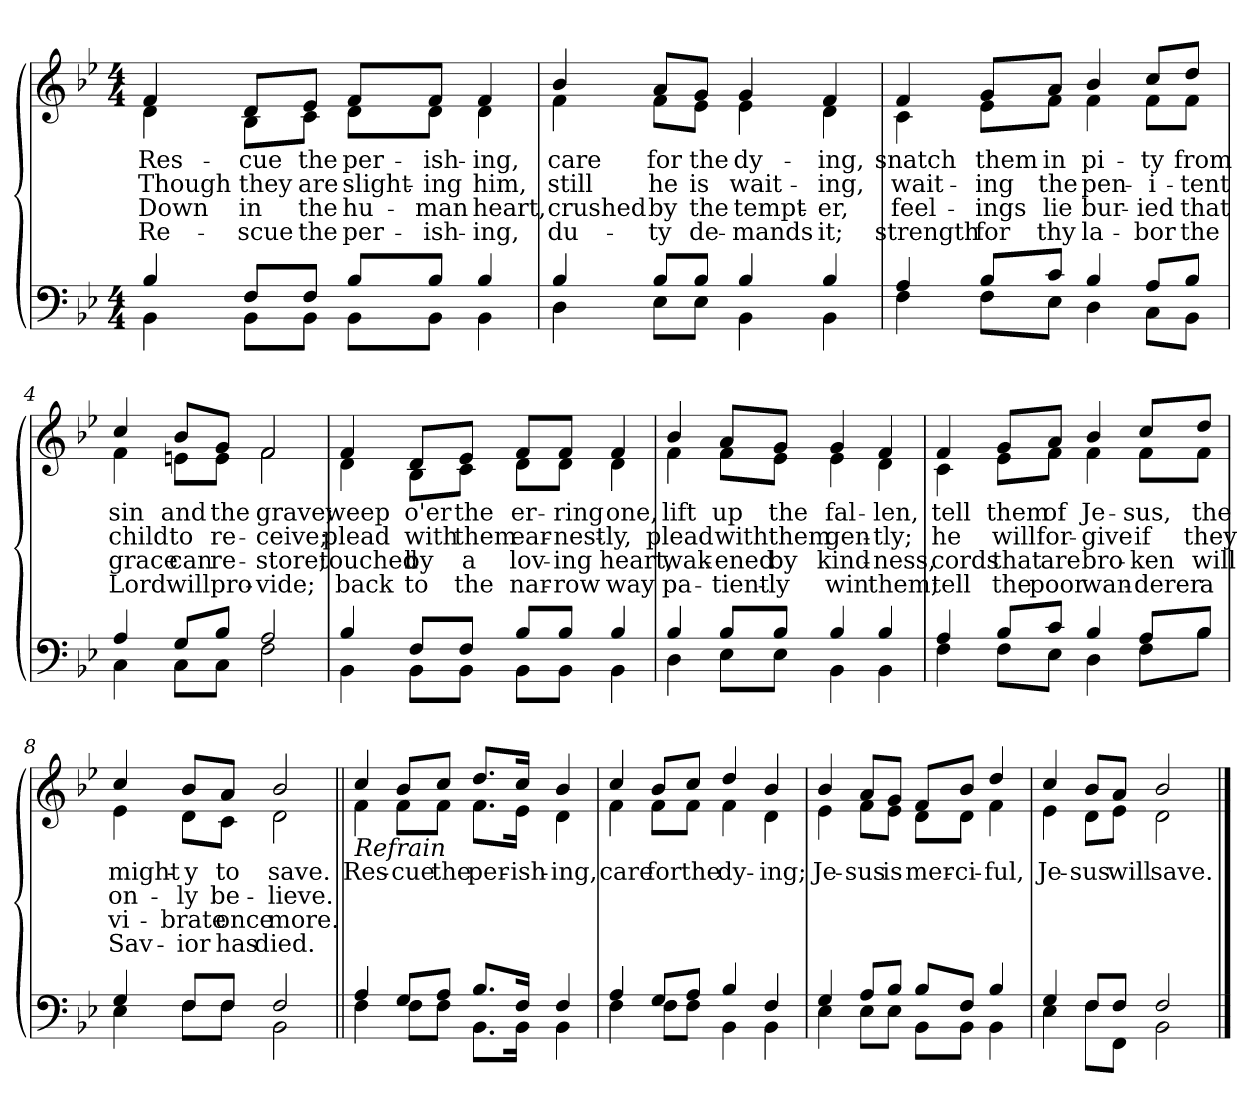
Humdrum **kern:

**kern	**kern	**text	**text	**text	**text
*part2	*part1	*part1	*part1	*part1	*part1
*staff2	*staff1	*staff1	*staff1	*staff1	*staff1
*clefF4	*clefG2	*	*	*	*
*k[b-e-]	*k[b-e-]	*	*	*	*
*M4/4	*M4/4	*	*	*	*
=1	=1	=1	=1	=1	=1
*^	*	*	*	*	*
!	!	!LO:TX:b:i:t=Verse	!	!	!	!
!	!	!	!LO:LY:b	!LO:LY:b	!LO:LY:b	!LO:LY:b
*	*	*^	*	*	*	*
4B-/	4BB-\	4f/	4d\	Res-	Though	Down	Re-
!	!	!	!	!LO:LY:b	!LO:LY:b	!LO:LY:b	!LO:LY:b
8F/L	8BB-\L	8d/L	8B-\L	-cue	they	in	-scue
!	!	!	!	!LO:LY:b	!LO:LY:b	!LO:LY:b	!LO:LY:b
8F/J	8BB-\J	8e-/J	8c\J	the	are	the	the
!	!	!	!	!LO:LY:b	!LO:LY:b	!LO:LY:b	!LO:LY:b
8B-/L	8BB-\L	8f/L	8d\L	per-	slight-	hu-	per-
!	!	!	!	!LO:LY:b	!LO:LY:b	!LO:LY:b	!LO:LY:b
8B-/J	8BB-\J	8f/J	8d\J	-ish-	-ing	-man	-ish-
!	!	!	!	!LO:LY:b	!LO:LY:b	!LO:LY:b	!LO:LY:b
4B-/	4BB-\	4f/	4d\	-ing,	him,	heart,	-ing,
=2	=2	=2	=2	=2	=2	=2	=2
!	!	!	!	!LO:LY:b	!LO:LY:b	!LO:LY:b	!LO:LY:b
4B-/	4D\	4b-/	4f\	care	still	crushed	du-
!	!	!	!	!LO:LY:b	!LO:LY:b	!LO:LY:b	!LO:LY:b
8B-/L	8E-\L	8a/L	8f\L	for	he	by	-ty
!	!	!	!	!LO:LY:b	!LO:LY:b	!LO:LY:b	!LO:LY:b
8B-/J	8E-\J	8g/J	8e-\J	the	is	the	de-
!	!	!	!	!LO:LY:b	!LO:LY:b	!LO:LY:b	!LO:LY:b
4B-/	4BB-\	4g/	4e-\	dy-	wait-	tempt-	-mands
!	!	!	!	!LO:LY:b	!LO:LY:b	!LO:LY:b	!LO:LY:b
4B-/	4BB-\	4f/	4d\	-ing,	-ing,	-er,	it;
!!LO:LB:g=z	!!
=3	=3	=3	=3	=3	=3	=3	=3
!	!	!	!	!LO:LY:b	!LO:LY:b	!LO:LY:b	!LO:LY:b
4A/	4F\	4f/	4c\	snatch	wait-	feel-	strength
!	!	!	!	!LO:LY:b	!LO:LY:b	!LO:LY:b	!LO:LY:b
8B-/L	8F\L	8g/L	8e-\L	them	-ing	-ings	for
!	!	!	!	!LO:LY:b	!LO:LY:b	!LO:LY:b	!LO:LY:b
8c/J	8E-\J	8a/J	8f\J	in	the	lie	thy
!	!	!	!	!LO:LY:b	!LO:LY:b	!LO:LY:b	!LO:LY:b
4B-/	4D\	4b-/	4f\	pi-	pen-	bur-	la-
!	!	!	!	!LO:LY:b	!LO:LY:b	!LO:LY:b	!LO:LY:b
8A/L	8C\L	8cc/L	8f\L	-ty	-i-	-ied	-bor
!	!	!	!	!LO:LY:b	!LO:LY:b	!LO:LY:b	!LO:LY:b
8B-/J	8BB-\J	8dd/J	8f\J	from	-tent	that	the
=4	=4	=4	=4	=4	=4	=4	=4
!	!	!	!	!LO:LY:b	!LO:LY:b	!LO:LY:b	!LO:LY:b
4A/	4C\	4cc/	4f\	sin	child	grace	Lord
!	!	!	!	!LO:LY:b	!LO:LY:b	!LO:LY:b	!LO:LY:b
8G/L	8C\L	8b-/L	8en\L	and	to	can	will
!	!	!	!	!LO:LY:b	!LO:LY:b	!LO:LY:b	!LO:LY:b
8B-/J	8C\J	8g/J	8e\J	the	re-	re-	pro-
!	!	!	!	!LO:LY:b	!LO:LY:b	!LO:LY:b	!LO:LY:b
2A/	2F\	2f/	2f\	grave;	-ceive;	-store;	-vide;
!!LO:LB:g=z	!!
=5	=5	=5	=5	=5	=5	=5	=5
!	!	!	!	!LO:LY:b	!LO:LY:b	!LO:LY:b	!LO:LY:b
4B-/	4BB-\	4f/	4d\	weep	plead	touched	back
!	!	!	!	!LO:LY:b	!LO:LY:b	!LO:LY:b	!LO:LY:b
8F/L	8BB-\L	8d/L	8B-\L	o'er	with	by	to
!	!	!	!	!LO:LY:b	!LO:LY:b	!LO:LY:b	!LO:LY:b
8F/J	8BB-\J	8e-/J	8c\J	the	them	a	the
!	!	!	!	!LO:LY:b	!LO:LY:b	!LO:LY:b	!LO:LY:b
8B-/L	8BB-\L	8f/L	8d\L	er-	ear-	lov-	nar-
!	!	!	!	!LO:LY:b	!LO:LY:b	!LO:LY:b	!LO:LY:b
8B-/J	8BB-\J	8f/J	8d\J	-ring	-nest-	-ing	-row
!	!	!	!	!LO:LY:b	!LO:LY:b	!LO:LY:b	!LO:LY:b
4B-/	4BB-\	4f/	4d\	one,	-ly,	heart,	way
=6	=6	=6	=6	=6	=6	=6	=6
!	!	!	!	!LO:LY:b	!LO:LY:b	!LO:LY:b	!LO:LY:b
4B-/	4D\	4b-/	4f\	lift	plead	wak-	pa-
!	!	!	!	!LO:LY:b	!LO:LY:b	!LO:LY:b	!LO:LY:b
8B-/L	8E-\L	8a/L	8f\L	up	with	-ened	-tient-
!	!	!	!	!LO:LY:b	!LO:LY:b	!LO:LY:b	!LO:LY:b
8B-/J	8E-\J	8g/J	8e-\J	the	them	by	-ly
!	!	!	!	!LO:LY:b	!LO:LY:b	!LO:LY:b	!LO:LY:b
4B-/	4BB-\	4g/	4e-\	fal-	gen-	kind-	win
!	!	!	!	!LO:LY:b	!LO:LY:b	!LO:LY:b	!LO:LY:b
4B-/	4BB-\	4f/	4d\	-len,	-tly;	-ness,	them;
!!LO:LB:g=z	!!
=7	=7	=7	=7	=7	=7	=7	=7
!	!	!	!	!LO:LY:b	!LO:LY:b	!LO:LY:b	!LO:LY:b
4A/	4F\	4f/	4c\	tell	he	cords	tell
!	!	!	!	!LO:LY:b	!LO:LY:b	!LO:LY:b	!LO:LY:b
8B-/L	8F\L	8g/L	8e-\L	them	will	that	the
!	!	!	!	!LO:LY:b	!LO:LY:b	!LO:LY:b	!LO:LY:b
8c/J	8E-\J	8a/J	8f\J	of	for-	are	poor
!	!	!	!	!LO:LY:b	!LO:LY:b	!LO:LY:b	!LO:LY:b
4B-/	4D\	4b-/	4f\	Je-	-give	bro-	wan-
!	!	!	!	!LO:LY:b	!LO:LY:b	!LO:LY:b	!LO:LY:b
8A/L	8F\L	8cc/L	8f\L	-sus,	if	-ken	-derer
!	!	!	!	!LO:LY:b	!LO:LY:b	!LO:LY:b	!LO:LY:b
8B-/J	8B-\J	8dd/J	8f\J	the	they	will	a
=8	=8	=8	=8	=8	=8	=8	=8
!	!	!	!	!LO:LY:b	!LO:LY:b	!LO:LY:b	!LO:LY:b
4G/	4E-\	4cc/	4e-\	might-	on-	vi-	Sav-
!	!	!	!	!LO:LY:b	!LO:LY:b	!LO:LY:b	!LO:LY:b
8F/L	8F\L	8b-/L	8d\L	-y	-ly	-brate	-ior
!	!	!	!	!LO:LY:b	!LO:LY:b	!LO:LY:b	!LO:LY:b
8F/J	8F\J	8a/J	8c\J	to	be-	once	has
!	!	!	!	!LO:LY:b	!LO:LY:b	!LO:LY:b	!LO:LY:b
2F/	2BB-\	2b-/	2d\	save.	-lieve.	more.	died.
!!LO:LB:g=z	!!
=9||	=9||	=9||	=9||	=9||	=9||	=9||	=9||
!	!	!LO:TX:b:i:t=Refrain	!	!	!	!	!
!	!	!	!	!LO:LY:b	!	!	!
4A/	4F\	4cc/	4f\	Res-	.	.	.
!	!	!	!	!LO:LY:b	!	!	!
8G/L	8F\L	8b-/L	8f\L	-cue	.	.	.
!	!	!	!	!LO:LY:b	!	!	!
8A/J	8F\J	8cc/J	8f\J	the	.	.	.
!	!	!	!	!LO:LY:b	!	!	!
8.B-/L	8.BB-\L	8.dd/L	8.f\L	per-	.	.	.
!	!	!	!	!LO:LY:b	!	!	!
16F/Jk	16BB-\Jk	16cc/Jk	16e-\Jk	-ish-	.	.	.
!	!	!	!	!LO:LY:b	!	!	!
4F/	4BB-\	4b-/	4d\	-ing,	.	.	.
=10	=10	=10	=10	=10	=10	=10	=10
!	!	!	!	!LO:LY:b	!	!	!
4A/	4F\	4cc/	4f\	care	.	.	.
!	!	!	!	!LO:LY:b	!	!	!
8G/L	8F\L	8b-/L	8f\L	for	.	.	.
!	!	!	!	!LO:LY:b	!	!	!
8A/J	8F\J	8cc/J	8f\J	the	.	.	.
!	!	!	!	!LO:LY:b	!	!	!
4B-/	4BB-\	4dd/	4f\	dy-	.	.	.
!	!	!	!	!LO:LY:b	!	!	!
4F/	4BB-\	4b-/	4d\	-ing;	.	.	.
!!LO:LB:g=z	!!
=11	=11	=11	=11	=11	=11	=11	=11
!	!	!	!	!LO:LY:b	!	!	!
4G/	4E-\	4b-/	4e-\	Je-	.	.	.
!	!	!	!	!LO:LY:b	!	!	!
8A/L	8E-\L	8a/L	8f\L	-sus	.	.	.
!	!	!	!	!LO:LY:b	!	!	!
8B-/J	8E-\J	8g/J	8e-\J	is	.	.	.
!	!	!	!	!LO:LY:b	!	!	!
8B-/L	8BB-\L	8f/L	8d\L	mer-	.	.	.
!	!	!	!	!LO:LY:b	!	!	!
8F/J	8BB-\J	8b-/J	8d\J	-ci-	.	.	.
!	!	!	!	!LO:LY:b	!	!	!
4B-/	4BB-\	4dd/	4f\	-ful,	.	.	.
=12	=12	=12	=12	=12	=12	=12	=12
!	!	!	!	!LO:LY:b	!	!	!
4G/	4E-\	4cc/	4e-\	Je-	.	.	.
!	!	!	!	!LO:LY:b	!	!	!
8F/L	8F\L	8b-/L	8d\L	-sus	.	.	.
!	!	!	!	!LO:LY:b	!	!	!
8F/J	8FF\J	8a/J	8e-\J	will	.	.	.
!	!	!	!	!LO:LY:b	!	!	!
2F/	2BB-\	2b-/	2d\	save.	.	.	.
*v	*v	*	*	*	*	*	*
*	*v	*v	*	*	*	*
==	==	==	==	==	==
*-	*-	*-	*-	*-	*-
